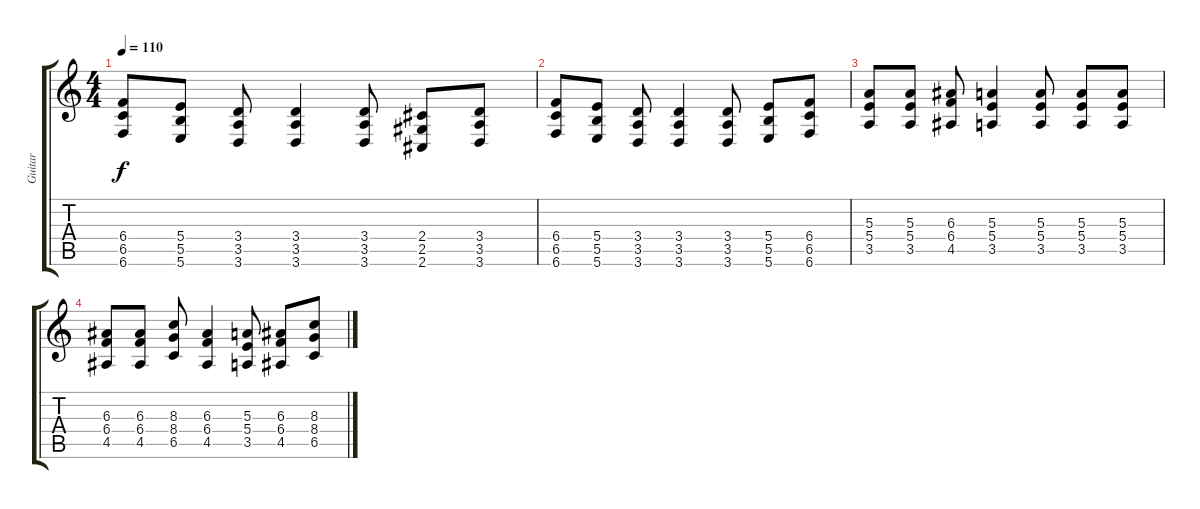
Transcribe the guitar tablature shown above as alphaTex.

\track ("Guitar" "Guitar") {instrument distortionguitar}
\staff {score tabs}
\tuning (Db4 Ab3 E3 B2 Gb2 B1) {hide}
\ts (4 4)
\tempo 110
\clef g2
\ks c
(6.4 6.5 6.6).8{dy f} (5.4 5.5 5.6).8 (3.4 3.5 3.6).8 (3.4 3.5 3.6).4 (3.4 3.5 3.6).8 (2.4 2.5 2.6).8 (3.4 3.5 3.6).8 |
(6.4 6.5 6.6).8 (5.4 5.5 5.6).8 (3.4 3.5 3.6).8 (3.4 3.5 3.6).4 (3.4 3.5 3.6).8 (5.4 5.5 5.6).8 (6.4 6.5 6.6).8 |
(5.3 5.4 3.5).8 (5.3 5.4 3.5).8 (6.3 6.4 4.5).8 (5.3 5.4 3.5).4 (5.3 5.4 3.5).8 (5.3 5.4 3.5).8 (5.3 5.4 3.5).8 |
(6.3 6.4 4.5).8 (6.3 6.4 4.5).8 (8.3 8.4 6.5).8 (6.3 6.4 4.5).4 (5.3 5.4 3.5).8 (6.3 6.4 4.5).8 (8.3 8.4 6.5).8
